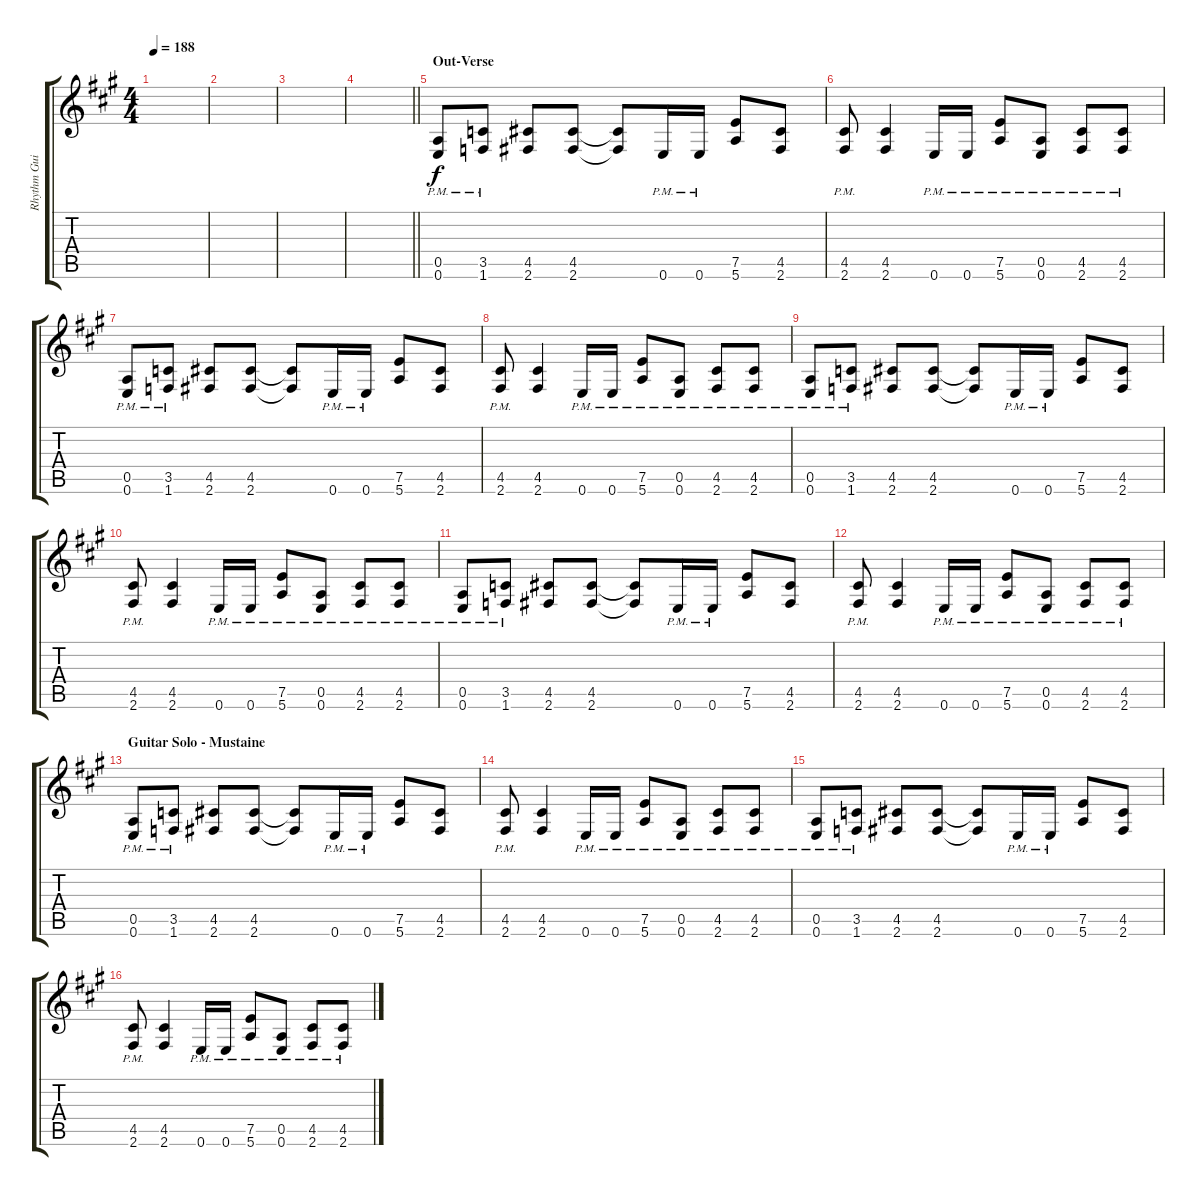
\track ("Rhythm Guitar(G.Drover)" "Rhythm Gui") {instrument distortionguitar}
\staff {score tabs}
\tuning (E4 B3 G3 D3 A2 E2) {hide}
\ts (4 4)
\tempo 188
\clef g2
\ks a
|
|
|
\barLineRight lightlight
|
\section ("" "Out-Verse")
(0.5{pm} 0.6{pm}).8 (3.5{pm} 1.6{pm}).8 (4.5 2.6).8 (4.5 2.6).8 (4.5{t} 2.6{t}).8 0.6{pm}.16 0.6{pm}.16 (7.5 5.6).8 (4.5 2.6).8 |
(4.5{pm} 2.6{pm}).8 (4.5 2.6).4 0.6{pm}.16 0.6{pm}.16 (7.5{pm} 5.6{pm}).8 (0.5{pm} 0.6{pm}).8 (4.5{pm} 2.6{pm}).8 (4.5{pm} 2.6{pm}).8 |
(0.5{pm} 0.6{pm}).8 (3.5{pm} 1.6{pm}).8 (4.5 2.6).8 (4.5 2.6).8 (4.5{t} 2.6{t}).8 0.6{pm}.16 0.6{pm}.16 (7.5 5.6).8 (4.5 2.6).8 |
(4.5{pm} 2.6{pm}).8 (4.5 2.6).4 0.6{pm}.16 0.6{pm}.16 (7.5{pm} 5.6{pm}).8 (0.5{pm} 0.6{pm}).8 (4.5{pm} 2.6{pm}).8 (4.5{pm} 2.6{pm}).8 |
(0.5{pm} 0.6{pm}).8 (3.5{pm} 1.6{pm}).8 (4.5 2.6).8 (4.5 2.6).8 (4.5{t} 2.6{t}).8 0.6{pm}.16 0.6{pm}.16 (7.5 5.6).8 (4.5 2.6).8 |
(4.5{pm} 2.6{pm}).8 (4.5 2.6).4 0.6{pm}.16 0.6{pm}.16 (7.5{pm} 5.6{pm}).8 (0.5{pm} 0.6{pm}).8 (4.5{pm} 2.6{pm}).8 (4.5{pm} 2.6{pm}).8 |
(0.5{pm} 0.6{pm}).8 (3.5{pm} 1.6{pm}).8 (4.5 2.6).8 (4.5 2.6).8 (4.5{t} 2.6{t}).8 0.6{pm}.16 0.6{pm}.16 (7.5 5.6).8 (4.5 2.6).8 |
(4.5{pm} 2.6{pm}).8 (4.5 2.6).4 0.6{pm}.16 0.6{pm}.16 (7.5{pm} 5.6{pm}).8 (0.5{pm} 0.6{pm}).8 (4.5{pm} 2.6{pm}).8 (4.5{pm} 2.6{pm}).8 |
\section ("" "Guitar Solo - Mustaine")
(0.5{pm} 0.6{pm}).8 (3.5{pm} 1.6{pm}).8 (4.5 2.6).8 (4.5 2.6).8 (4.5{t} 2.6{t}).8 0.6{pm}.16 0.6{pm}.16 (7.5 5.6).8 (4.5 2.6).8 |
(4.5{pm} 2.6{pm}).8 (4.5 2.6).4 0.6{pm}.16 0.6{pm}.16 (7.5{pm} 5.6{pm}).8 (0.5{pm} 0.6{pm}).8 (4.5{pm} 2.6{pm}).8 (4.5{pm} 2.6{pm}).8 |
(0.5{pm} 0.6{pm}).8 (3.5{pm} 1.6{pm}).8 (4.5 2.6).8 (4.5 2.6).8 (4.5{t} 2.6{t}).8 0.6{pm}.16 0.6{pm}.16 (7.5 5.6).8 (4.5 2.6).8 |
(4.5{pm} 2.6{pm}).8 (4.5 2.6).4 0.6{pm}.16 0.6{pm}.16 (7.5{pm} 5.6{pm}).8 (0.5{pm} 0.6{pm}).8 (4.5{pm} 2.6{pm}).8 (4.5{pm} 2.6{pm}).8
